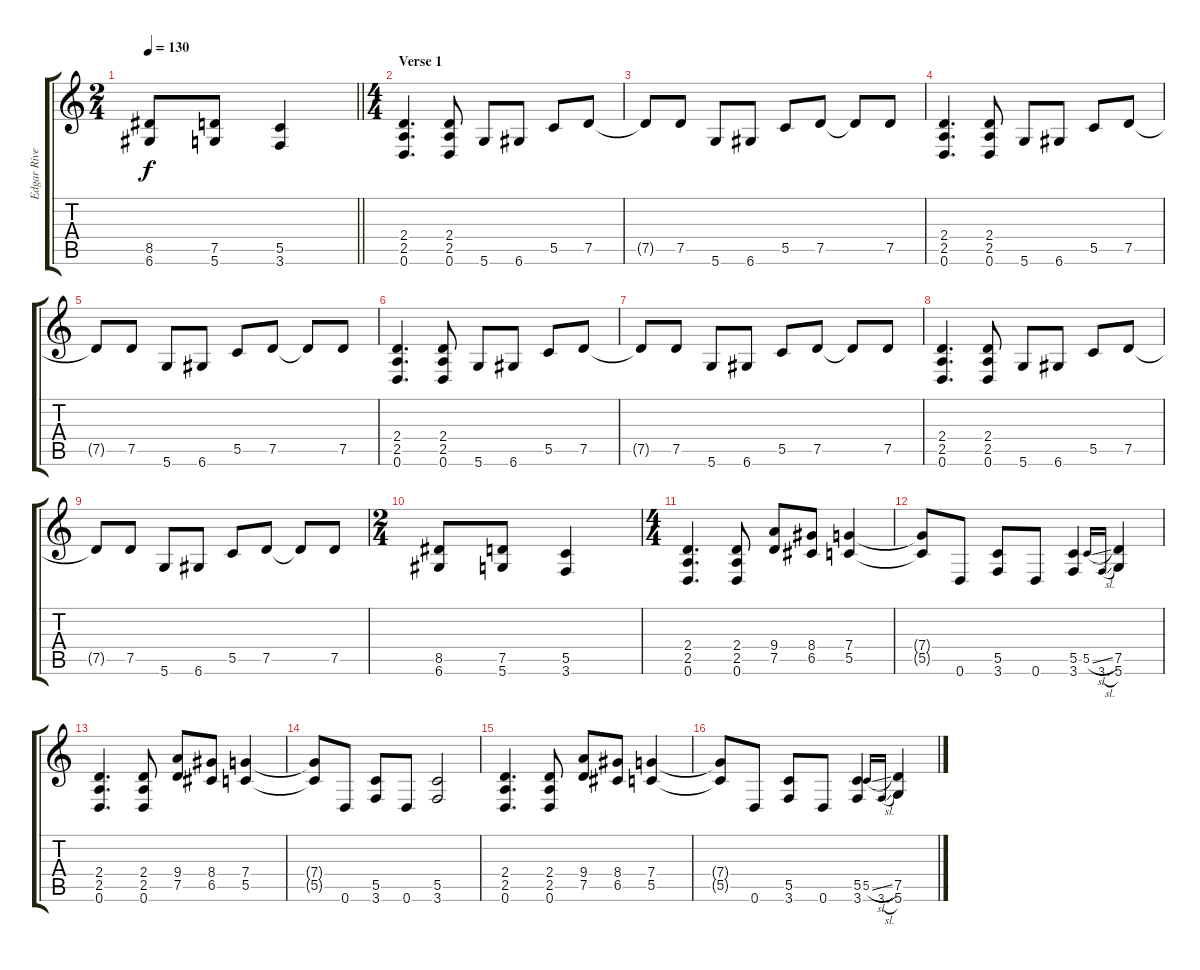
\track ("Edgar Rivera (Guitar)" "Edgar Rive") {instrument distortionguitar}
\staff {score tabs}
\tuning (D4 A3 F3 C3 G2 D2) {hide}
\ts (2 4)
\tempo 130
\clef g2
\barLineRight lightlight
\ks c
(8.5 6.6).8{dy f} (7.5 5.6).8 (5.5 3.6).4 |
\ts (4 4)
\section ("" "Verse 1")
(2.4 2.5 0.6).4{d} (2.4 2.5 0.6).8 5.6.8 6.6.8 5.5.8 7.5.8 |
7.5{t}.8 7.5.8{beam split} 5.6.8{beam merge} 6.6.8{beam split} 5.5.8 7.5.8 7.5{t}.8 7.5.8 |
(2.4 2.5 0.6).4{d} (2.4 2.5 0.6).8 5.6.8 6.6.8 5.5.8 7.5.8 |
7.5{t}.8 7.5.8{beam split} 5.6.8{beam merge} 6.6.8{beam split} 5.5.8 7.5.8 7.5{t}.8 7.5.8 |
(2.4 2.5 0.6).4{d} (2.4 2.5 0.6).8 5.6.8 6.6.8 5.5.8 7.5.8 |
7.5{t}.8 7.5.8{beam split} 5.6.8{beam merge} 6.6.8{beam split} 5.5.8 7.5.8 7.5{t}.8 7.5.8 |
(2.4 2.5 0.6).4{d} (2.4 2.5 0.6).8 5.6.8 6.6.8 5.5.8 7.5.8 |
7.5{t}.8 7.5.8 5.6.8 6.6.8 5.5.8 7.5.8 7.5{t}.8 7.5.8 |
\ts (2 4)
(8.5 6.6).8 (7.5 5.6).8 (5.5 3.6).4 |
\ts (4 4)
(2.4 2.5 0.6).4{d} (2.4 2.5 0.6).8 (9.4 7.5).8 (8.4 6.5).8 (7.4 5.5).4 |
(7.4{t} 5.5{t}).8 0.6.8 (5.5 3.6).8 0.6.8 (5.5 3.6).4 5.5{sl}.16{gr onbeat} 3.6{sl}.16{gr onbeat} (7.5 5.6).4 |
(2.4 2.5 0.6).4{d} (2.4 2.5 0.6).8 (9.4 7.5).8 (8.4 6.5).8 (7.4 5.5).4 |
(7.4{t} 5.5{t}).8 0.6.8 (5.5 3.6).8 0.6.8 (5.5 3.6).2 |
(2.4 2.5 0.6).4{d} (2.4 2.5 0.6).8 (9.4 7.5).8 (8.4 6.5).8 (7.4 5.5).4 |
(7.4{t} 5.5{t}).8 0.6.8 (5.5 3.6).8 0.6.8 (5.5 3.6).4 5.5{sl}.16{gr onbeat} 3.6{sl}.16{gr onbeat} (7.5 5.6).4
